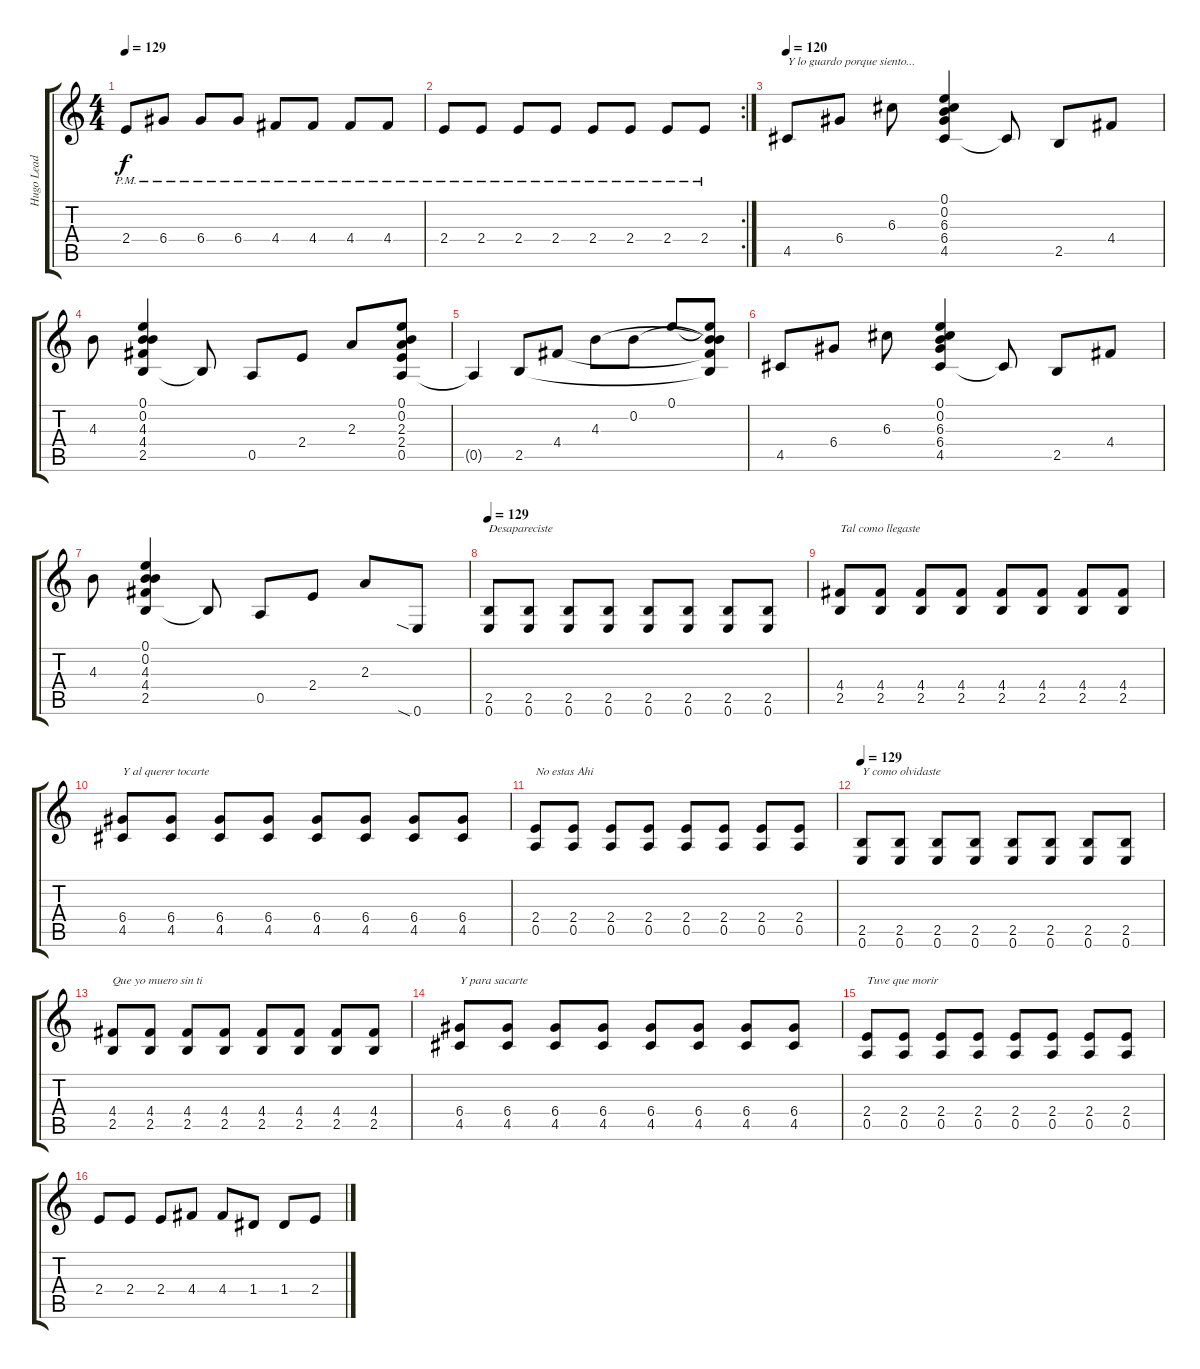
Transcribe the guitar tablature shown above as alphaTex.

\track ("Hugo Lead Guitar" "Hugo Lead ") {instrument electricguitarjazz}
\staff {score tabs}
\tuning (E4 B3 G3 D3 A2 E2) {hide}
\ts (4 4)
\tempo 129
\clef g2
\ks c
2.4{pm}.8{dy f} 6.4{pm}.8 6.4{pm}.8 6.4{pm}.8 4.4{pm}.8 4.4{pm}.8 4.4{pm}.8 4.4{pm}.8 |
\rc 2
2.4{pm}.8 2.4{pm}.8 2.4{pm}.8 2.4{pm}.8 2.4{pm}.8 2.4{pm}.8 2.4{pm}.8 2.4{pm}.8 |
\tempo 120
4.5.8{txt "Y lo guardo porque siento..."} 6.4.8 6.3.8 (0.1 0.2 6.3 6.4 4.5).4 4.5{t}.8 2.5.8 4.4.8 |
4.3.8 (0.1 0.2 4.3 4.4 2.5).4 2.5{t}.8 0.5.8 2.4.8 2.3.8 (0.1 0.2 2.3 2.4 0.5).8 |
0.5{t}.4 2.5.8 4.4.8 4.3.8 0.2.8 0.1.8 (0.1{t} 0.2{t} 4.3{t} 4.4{t} 2.5{t}).8 |
4.5.8 6.4.8 6.3.8 (0.1 0.2 6.3 6.4 4.5).4 4.5{t}.8 2.5.8 4.4.8 |
4.3.8 (0.1 0.2 4.3 4.4 2.5).4 2.5{t}.8 0.5.8 2.4.8 2.3.8 0.6{sia}.8 |
\tempo 129
(2.5 0.6).8{txt "Desapareciste" instrument distortionguitar} (2.5 0.6).8 (2.5 0.6).8 (2.5 0.6).8 (2.5 0.6).8 (2.5 0.6).8 (2.5 0.6).8 (2.5 0.6).8 |
(4.4 2.5).8{txt "Tal como llegaste"} (4.4 2.5).8 (4.4 2.5).8 (4.4 2.5).8 (4.4 2.5).8 (4.4 2.5).8 (4.4 2.5).8 (4.4 2.5).8 |
(6.4 4.5).8{txt "Y al querer tocarte"} (6.4 4.5).8 (6.4 4.5).8 (6.4 4.5).8 (6.4 4.5).8 (6.4 4.5).8 (6.4 4.5).8 (6.4 4.5).8 |
(2.4 0.5).8{txt "No estas Ahi"} (2.4 0.5).8 (2.4 0.5).8 (2.4 0.5).8 (2.4 0.5).8 (2.4 0.5).8 (2.4 0.5).8 (2.4 0.5).8 |
\tempo 129
(2.5 0.6).8{txt "Y como olvidaste" instrument distortionguitar} (2.5 0.6).8 (2.5 0.6).8 (2.5 0.6).8 (2.5 0.6).8 (2.5 0.6).8 (2.5 0.6).8 (2.5 0.6).8 |
(4.4 2.5).8{txt "Que yo muero sin ti"} (4.4 2.5).8 (4.4 2.5).8 (4.4 2.5).8 (4.4 2.5).8 (4.4 2.5).8 (4.4 2.5).8 (4.4 2.5).8 |
(6.4 4.5).8{txt "Y para sacarte"} (6.4 4.5).8 (6.4 4.5).8 (6.4 4.5).8 (6.4 4.5).8 (6.4 4.5).8 (6.4 4.5).8 (6.4 4.5).8 |
(2.4 0.5).8{txt "Tuve que morir"} (2.4 0.5).8 (2.4 0.5).8 (2.4 0.5).8 (2.4 0.5).8 (2.4 0.5).8 (2.4 0.5).8 (2.4 0.5).8 |
2.4.8{instrument electricguitarjazz} 2.4.8 2.4.8 4.4.8 4.4.8 1.4.8 1.4.8 2.4.8
